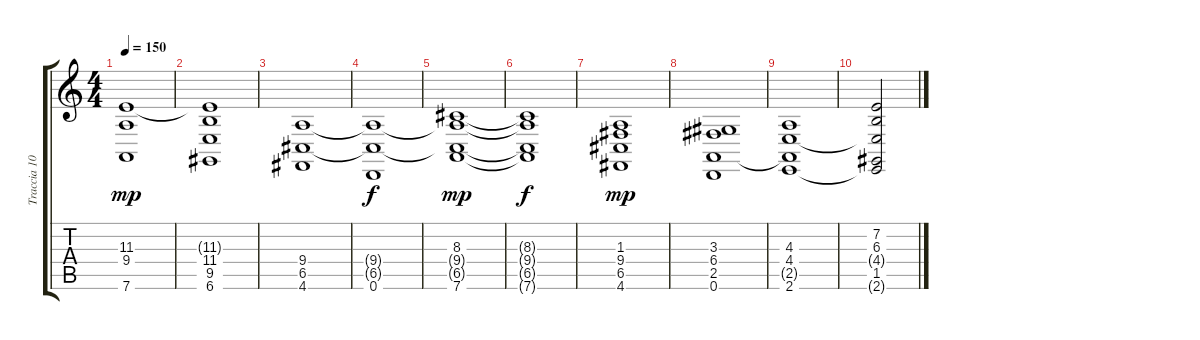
\track ("Traccia 10" "Traccia 10") {instrument stringensemble2}
\staff {score tabs}
\tuning (D4 A3 F3 C3 G2 D2) {hide}
\ts (4 4)
\tempo 150
\clef g2
\ks c
(11.3 9.4{t} 7.6).1{dy mp} |
(11.3{t} 11.4 9.5 6.6).1 |
(9.4 6.5 4.6).1 |
(9.4{t} 6.5{t} 0.6).1{dy f} |
(8.3 9.4{t} 6.5{t} 7.6).1{dy mp} |
(8.3{t} 9.4{t} 6.5{t} 7.6{t}).1{dy f} |
(1.3 9.4 6.5 4.6).1{dy mp} |
(3.3 6.4 2.5 0.6).1 |
(4.3 4.4 2.5{t} 2.6).1 |
(7.2 6.3 4.4{t} 1.5 2.6{t}).2
